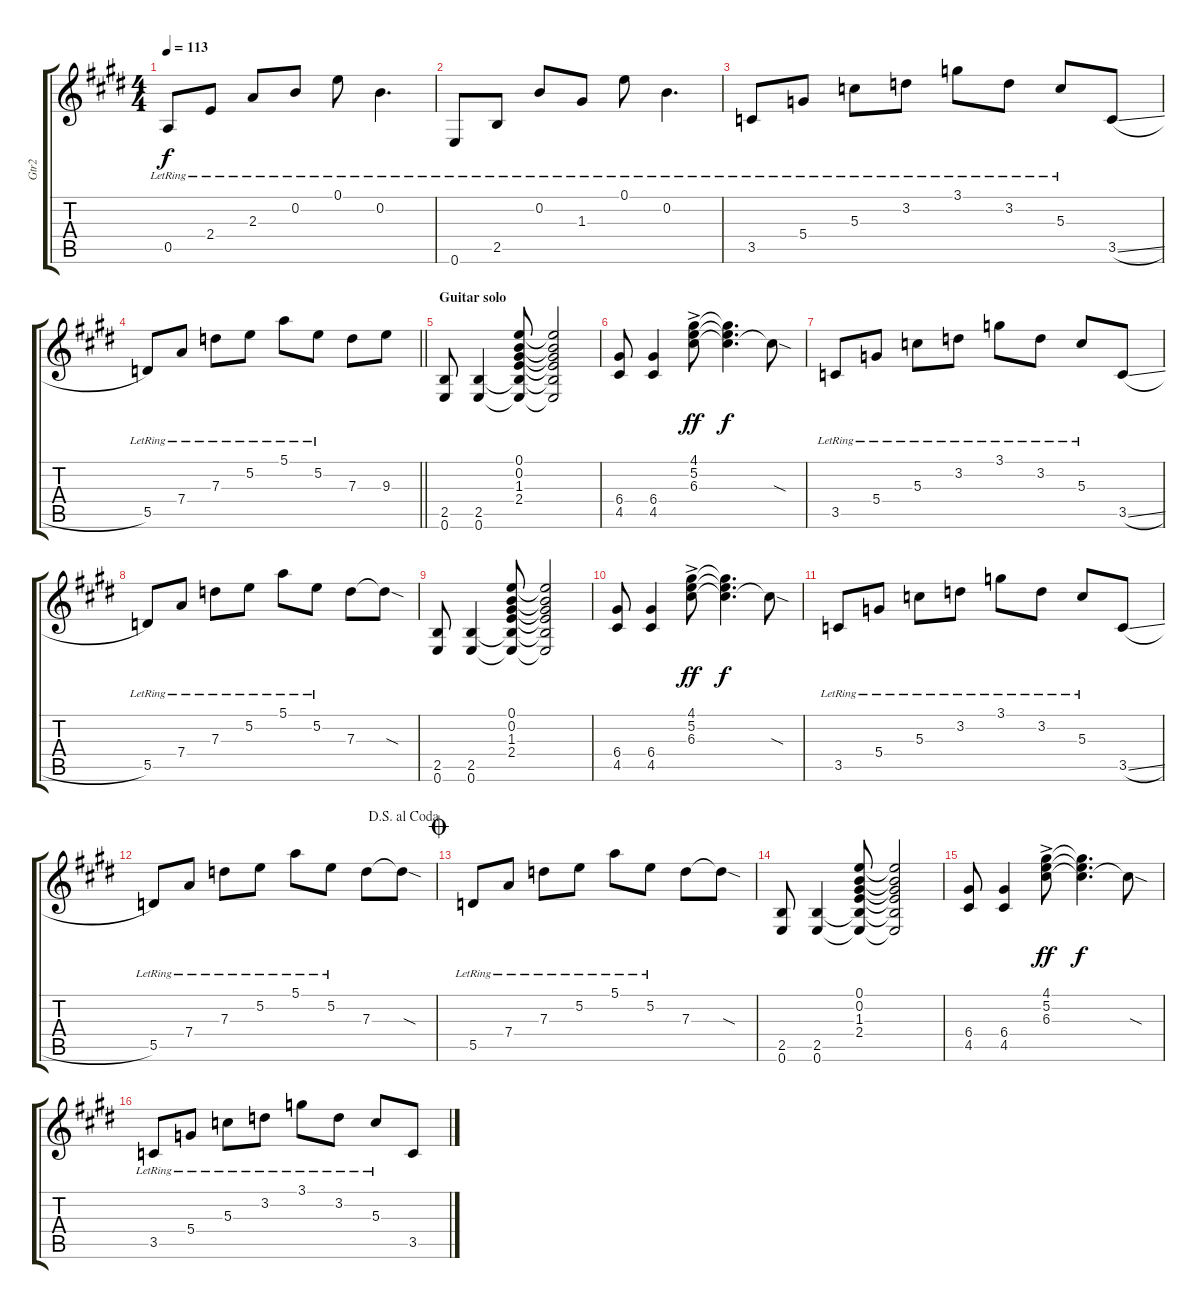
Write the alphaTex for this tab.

\track ("Gtr2" "Gtr2") {instrument overdrivenguitar}
\staff {score tabs}
\tuning (E4 B3 G3 D3 A2 E2) {hide}
\ts (4 4)
\tempo 113
\clef g2
\ks e
0.5{lr}.8{dy f} 2.4{lr}.8 2.3{lr}.8 0.2{lr}.8 0.1{lr}.8 0.2{lr}.4{d} |
0.6{lr}.8 2.5{lr}.8 0.2{lr}.8 1.3{lr}.8 0.1{lr}.8 0.2{lr}.4{d} |
3.5{lr}.8 5.4{lr}.8 5.3{lr}.8 3.2{lr}.8 3.1{lr}.8 3.2{lr}.8 5.3{lr}.8 3.5{sl}.8 |
\barLineRight lightlight
5.5{lr}.8 7.4{lr}.8 7.3{lr}.8 5.2{lr}.8 5.1{lr}.8 5.2{lr}.8 7.3.8 9.3.8 |
\section ("" "Guitar solo")
(2.5 0.6).8 (2.5 0.6).4 (0.1 0.2 1.3 2.4 2.5{t} 0.6{t}).8 (0.1{t} 0.2{t} 1.3{t} 2.4{t} 2.5{t} 0.6{t}).2 |
(6.4 4.5).8 (6.4 4.5).4 (4.1{ac} 5.2{ac} 6.3{ac}).8{dy ff} (4.1{t} 5.2{t} 6.3{t}).4{d dy f} 6.3{sod t}.8 |
3.5{lr}.8 5.4{lr}.8 5.3{lr}.8 3.2{lr}.8 3.1{lr}.8 3.2{lr}.8 5.3{lr}.8 3.5{sl}.8 |
5.5{lr}.8 7.4{lr}.8 7.3{lr}.8 5.2{lr}.8 5.1{lr}.8 5.2{lr}.8 7.3.8 7.3{sod t}.8 |
(2.5 0.6).8 (2.5 0.6).4 (0.1 0.2 1.3 2.4 2.5{t} 0.6{t}).8 (0.1{t} 0.2{t} 1.3{t} 2.4{t} 2.5{t} 0.6{t}).2 |
(6.4 4.5).8 (6.4 4.5).4 (4.1{ac} 5.2{ac} 6.3{ac}).8{dy ff} (4.1{t} 5.2{t} 6.3{t}).4{d dy f} 6.3{sod t}.8 |
3.5{lr}.8 5.4{lr}.8 5.3{lr}.8 3.2{lr}.8 3.1{lr}.8 3.2{lr}.8 5.3{lr}.8 3.5{sl}.8 |
\jump dalsegnoalcoda
5.5{lr}.8 7.4{lr}.8 7.3{lr}.8 5.2{lr}.8 5.1{lr}.8 5.2{lr}.8 7.3.8 7.3{sod t}.8 |
\jump coda
5.5{lr}.8 7.4{lr}.8 7.3{lr}.8 5.2{lr}.8 5.1{lr}.8 5.2{lr}.8 7.3.8 7.3{sod t}.8 |
(2.5 0.6).8 (2.5 0.6).4 (0.1 0.2 1.3 2.4 2.5{t} 0.6{t}).8 (0.1{t} 0.2{t} 1.3{t} 2.4{t} 2.5{t} 0.6{t}).2 |
(6.4 4.5).8 (6.4 4.5).4 (4.1{ac} 5.2{ac} 6.3{ac}).8{dy ff} (4.1{t} 5.2{t} 6.3{t}).4{d dy f} 6.3{sod t}.8 |
3.5{lr}.8 5.4{lr}.8 5.3{lr}.8 3.2{lr}.8 3.1{lr}.8 3.2{lr}.8 5.3{lr}.8 3.5{sl}.8
